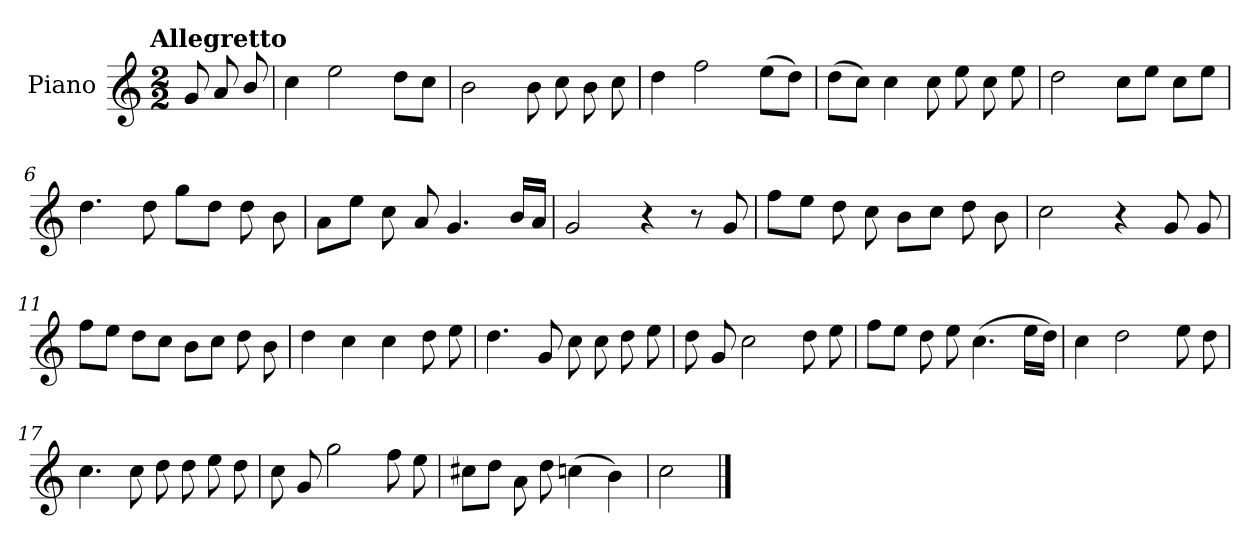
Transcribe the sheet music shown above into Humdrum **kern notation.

**kern
*part1
*staff1
*I"Piano
*I'Pno.
*clefG2
*k[]
!!LO:TX:omd:t=Allegretto
*M2/2
*MM116
=
8g/
8a/
8b/
=1
4cc\
2ee\
8dd\L
8cc\J
=2
2b\
8b\
8cc\
8b\
8cc\
=3
4dd\
2ff\
(>8ee\L
8dd\J)
=4
(>8dd\L
8cc\J)
4cc\
8cc\
8ee\
8cc\
8ee\
!!LO:LB:g=z
=5
2dd\
8cc\L
8ee\J
8cc\L
8ee\J
=6
4.dd\
8dd\
8gg\L
8dd\J
8dd\
8b\
=7
8a\L
8ee\J
8cc\
8a/
4.g/
16b/LL
16a/JJ
=8
2g/
4r
8r
8g/
=9
8ff\L
8ee\J
8dd\
8cc\
8b\L
8cc\J
8dd\
8b\
=10
2cc\
4r
8g/
8g/
!!LO:LB:g=z
=11
8ff\L
8ee\J
8dd\L
8cc\J
8b\L
8cc\J
8dd\
8b\
=12
4dd\
4cc\
4cc\
8dd\
8ee\
=13
4.dd\
8g/
8cc\
8cc\
8dd\
8ee\
=14
8dd\
8g/
2cc\
8dd\
8ee\
=15
8ff\L
8ee\J
8dd\
8ee\
(>4.cc\
16ee\LL
16dd\JJ)
!!LO:LB:g=z
=16
4cc\
2dd\
8ee\
8dd\
=17
4.cc\
8cc\
8dd\
8dd\
8ee\
8dd\
=18
8cc\
8g/
2gg\
8ff\
8ee\
=19
8cc#X\L
8dd\J
8a\
8dd\
(>4ccn\
4b\)
=20
2cc\
==
*-
